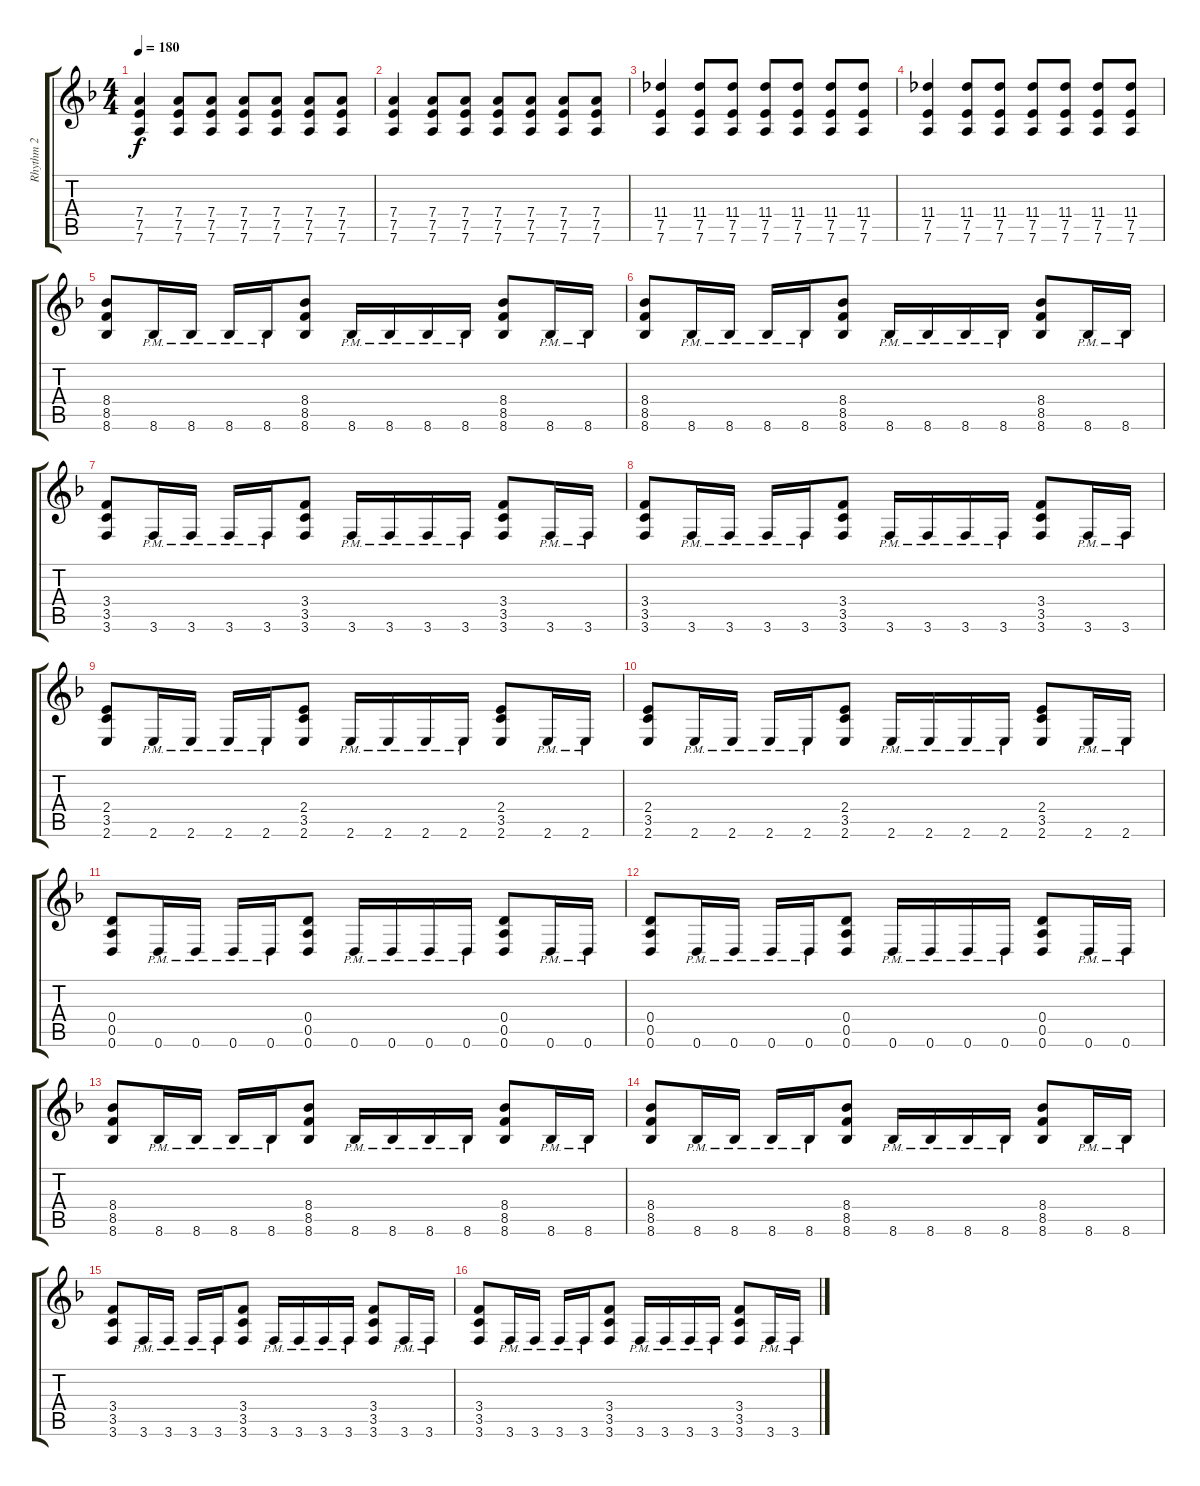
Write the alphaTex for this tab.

\track ("Rhythm 2" "Rhythm 2") {instrument overdrivenguitar}
\staff {score tabs}
\tuning (E4 B3 G3 D3 A2 D2) {hide}
\ts (4 4)
\tempo 180
\clef g2
\ks f
(7.4 7.5 7.6).4{dy f} (7.4 7.5 7.6).8 (7.4 7.5 7.6).8 (7.4 7.5 7.6).8 (7.4 7.5 7.6).8 (7.4 7.5 7.6).8 (7.4 7.5 7.6).8 |
(7.4 7.5 7.6).4 (7.4 7.5 7.6).8 (7.4 7.5 7.6).8 (7.4 7.5 7.6).8 (7.4 7.5 7.6).8 (7.4 7.5 7.6).8 (7.4 7.5 7.6).8 |
(11.4 7.5 7.6).4 (11.4 7.5 7.6).8 (11.4 7.5 7.6).8 (11.4 7.5 7.6).8 (11.4 7.5 7.6).8 (11.4 7.5 7.6).8 (11.4 7.5 7.6).8 |
(11.4 7.5 7.6).4 (11.4 7.5 7.6).8 (11.4 7.5 7.6).8 (11.4 7.5 7.6).8 (11.4 7.5 7.6).8 (11.4 7.5 7.6).8 (11.4 7.5 7.6).8 |
(8.4 8.5 8.6).8 8.6{pm}.16 8.6{pm}.16 8.6{pm}.16 8.6{pm}.16 (8.4 8.5 8.6).8 8.6{pm}.16 8.6{pm}.16 8.6{pm}.16 8.6{pm}.16 (8.4 8.5 8.6).8 8.6{pm}.16 8.6{pm}.16 |
(8.4 8.5 8.6).8 8.6{pm}.16 8.6{pm}.16 8.6{pm}.16 8.6{pm}.16 (8.4 8.5 8.6).8 8.6{pm}.16 8.6{pm}.16 8.6{pm}.16 8.6{pm}.16 (8.4 8.5 8.6).8 8.6{pm}.16 8.6{pm}.16 |
(3.4 3.5 3.6).8 3.6{pm}.16 3.6{pm}.16 3.6{pm}.16 3.6{pm}.16 (3.4 3.5 3.6).8 3.6{pm}.16 3.6{pm}.16 3.6{pm}.16 3.6{pm}.16 (3.4 3.5 3.6).8 3.6{pm}.16 3.6{pm}.16 |
(3.4 3.5 3.6).8 3.6{pm}.16 3.6{pm}.16 3.6{pm}.16 3.6{pm}.16 (3.4 3.5 3.6).8 3.6{pm}.16 3.6{pm}.16 3.6{pm}.16 3.6{pm}.16 (3.4 3.5 3.6).8 3.6{pm}.16 3.6{pm}.16 |
(2.4 3.5 2.6).8 2.6{pm}.16 2.6{pm}.16 2.6{pm}.16 2.6{pm}.16 (2.4 3.5 2.6).8 2.6{pm}.16 2.6{pm}.16 2.6{pm}.16 2.6{pm}.16 (2.4 3.5 2.6).8 2.6{pm}.16 2.6{pm}.16 |
(2.4 3.5 2.6).8 2.6{pm}.16 2.6{pm}.16 2.6{pm}.16 2.6{pm}.16 (2.4 3.5 2.6).8 2.6{pm}.16 2.6{pm}.16 2.6{pm}.16 2.6{pm}.16 (2.4 3.5 2.6).8 2.6{pm}.16 2.6{pm}.16 |
(0.4 0.5 0.6).8 0.6{pm}.16 0.6{pm}.16 0.6{pm}.16 0.6{pm}.16 (0.4 0.5 0.6).8 0.6{pm}.16 0.6{pm}.16 0.6{pm}.16 0.6{pm}.16 (0.4 0.5 0.6).8 0.6{pm}.16 0.6{pm}.16 |
(0.4 0.5 0.6).8 0.6{pm}.16 0.6{pm}.16 0.6{pm}.16 0.6{pm}.16 (0.4 0.5 0.6).8 0.6{pm}.16 0.6{pm}.16 0.6{pm}.16 0.6{pm}.16 (0.4 0.5 0.6).8 0.6{pm}.16 0.6{pm}.16 |
(8.4 8.5 8.6).8 8.6{pm}.16 8.6{pm}.16 8.6{pm}.16 8.6{pm}.16 (8.4 8.5 8.6).8 8.6{pm}.16 8.6{pm}.16 8.6{pm}.16 8.6{pm}.16 (8.4 8.5 8.6).8 8.6{pm}.16 8.6{pm}.16 |
(8.4 8.5 8.6).8 8.6{pm}.16 8.6{pm}.16 8.6{pm}.16 8.6{pm}.16 (8.4 8.5 8.6).8 8.6{pm}.16 8.6{pm}.16 8.6{pm}.16 8.6{pm}.16 (8.4 8.5 8.6).8 8.6{pm}.16 8.6{pm}.16 |
(3.4 3.5 3.6).8 3.6{pm}.16 3.6{pm}.16 3.6{pm}.16 3.6{pm}.16 (3.4 3.5 3.6).8 3.6{pm}.16 3.6{pm}.16 3.6{pm}.16 3.6{pm}.16 (3.4 3.5 3.6).8 3.6{pm}.16 3.6{pm}.16 |
(3.4 3.5 3.6).8 3.6{pm}.16 3.6{pm}.16 3.6{pm}.16 3.6{pm}.16 (3.4 3.5 3.6).8 3.6{pm}.16 3.6{pm}.16 3.6{pm}.16 3.6{pm}.16 (3.4 3.5 3.6).8 3.6{pm}.16 3.6{pm}.16
